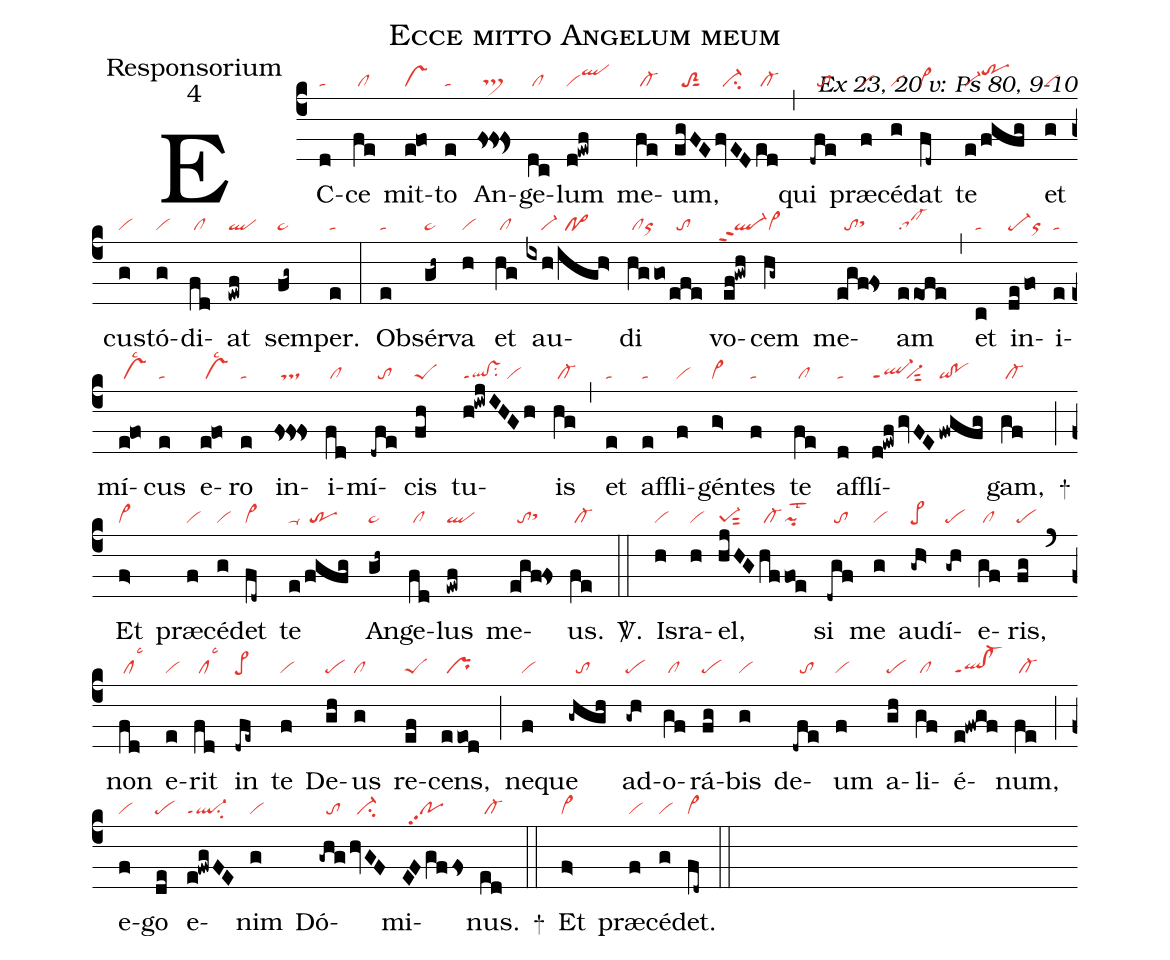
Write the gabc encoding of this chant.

name:Ecce mitto Angelum meum;
office-part:Responsorium;
mode:4;
commentary:Ex 23, 20 v: Ps 80, 9-10;
nabc-lines:1;
%%
(c4)
EC(d|ta)ce(fe|/cl) mit(e!fo|vs)to(e|ta) An(fs!fs!fs>|//ts>)ge(dc|/cl)lum(d!ewf|viqlhj) me(fe|/cl-)um,(egFE|//toS2sut1|fvED|//ci-|ed|/cl-) (,)
qui(-dfe|//to) præ(f|vi)cé(g|vi)dat(fd~|cl~) te(e/fgfg|vi-trhj) et(g|vi) cus(g|vi)tó(g|vi)di(fd|/cl)at(ewf|ql) sem(fg~|pe~)per.(e|ta) (:)
Ob(e|ta)sér(gh~|pe~)va(h|vi) et(hg|/cl) au(ixh|////vi-|/igh>|//po>)di(hggo|/clor|/efe|//to) vo(ef!gwh|`ql-ppt2)cem(hg~|/cl~) me(egf!fs|//tosthh)am(eeofe|sa!cl-) (,)
et(c|ta) in(de/fo|pe-or)i(e|ta)mí(e!fo|/vslsc2)cus(e|ta) e(e!fo|/vslsc2)ro(e|ta) in(fs!fs!fs|//ts)i(fd|/cl)mí(-dfe|//to)cis(fh|peS) tu(h!iwjIHGh|ql!vsppt1su2/vi)is(hg|/cl-) (,)
et(e|ta) af(e|ta)fli(f|vi)gén(g>|vi>)tes(f|ta) te(fe|/cl) af(d|ta)flí(d!ewf|ql-ppt1|/gvFE|//vi-sut2|/fwgfg|qi!po)gam,(gf|/cl-) +(;)
Et(f>|vi>) præ(f|vi)cé(g|vi)det(fd~|cl~) te(e|ta-|/fgfg|/tr) An(gh~|pe~)ge(fd|/cl)lus(ewf|ql) me(egf!fs|//tosthh)us.(fe|/cl-) <sp>V/</sp>.(::)
Is(h|vi)ra(h|vi)el,(hjHG|pe-1sut2|hf|/cl-|foe|pilst2) si(-dgf|//to) me(g|vi) au(-gh>|pe>)dí(-gh|pe)e(gf|/cl)ris,(fg|pe) (`)
non(fd|/cllsc3) e(e|vi)rit(fd|/cllsc3) in(-dfe~|pe>) te(f|vi) De(gh|pe)us(g|cl) re(ef|peS)cens,(eeod|/pr) (;)
ne(f|vi)que(-ghgh|//to) ad(-gh|pe)o(gf|/cl)rá(fg|pe)bis(g|vi) de(-dfe|//to)um(f|vi) a(gh|pe)li(gf|/cl)é(e!fwgf|ql!cl-ppt1)num,(fe|/cl-) (;)
e(f|vi)go(de|pe) e(e!fwgFE|ql-ppt1su2)nim(g|vi) Dó(-ghg|//to|hvGF|//ci-)mi(EFgffs|//popp2)nus.(ed|/cl-) +(::)
Et(f>|vi>) præ(f|vi)cé(g|vi)det.(fd~|cl~) (::)
